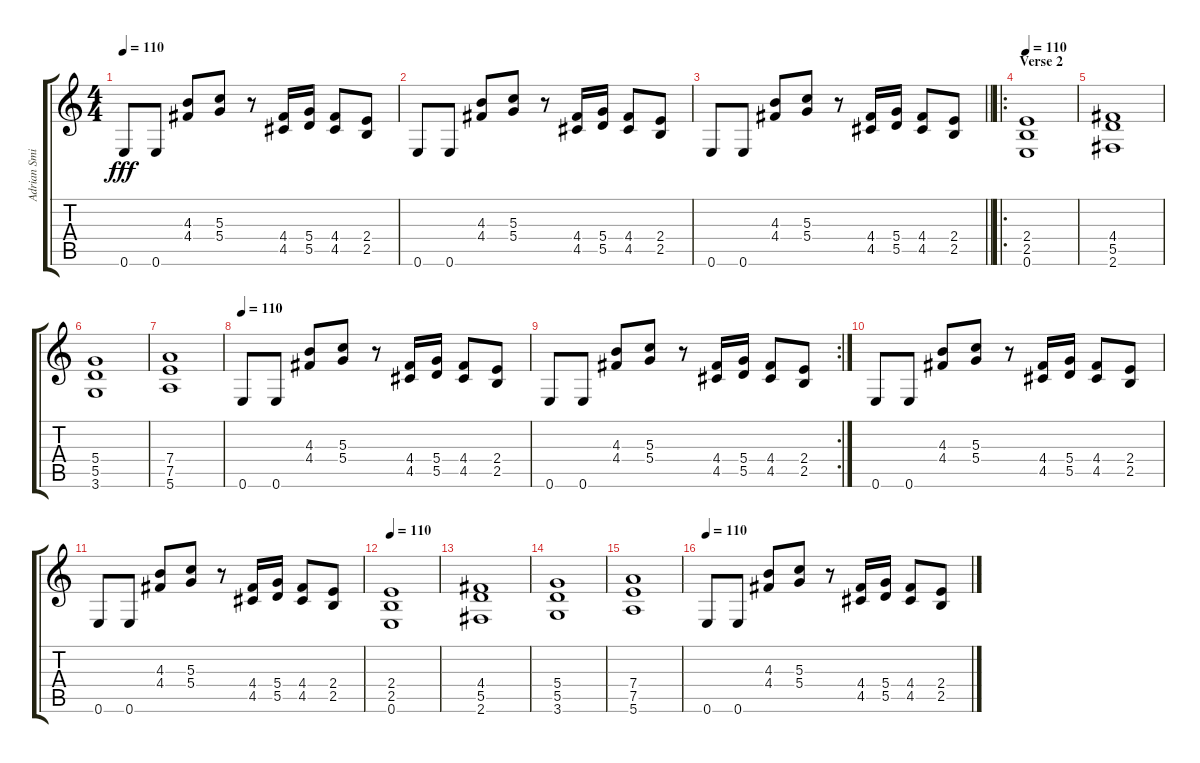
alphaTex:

\track ("Adrian Smith (Dis)" "Adrian Smi") {instrument distortionguitar}
\staff {score tabs}
\tuning (E4 B3 G3 D3 A2 E2) {hide}
\ts (4 4)
\tempo 110
\clef g2
\ks c
0.6.8{dy fff} 0.6.8 (4.3 4.4).8 (5.3 5.4).8 r.8 (4.4 4.5).16 (5.4 5.5).16 (4.4 4.5).8 (2.4 2.5).8 |
0.6.8 0.6.8 (4.3 4.4).8 (5.3 5.4).8 r.8 (4.4 4.5).16 (5.4 5.5).16 (4.4 4.5).8 (2.4 2.5).8 |
\barLineRight lightlight
0.6.8 0.6.8 (4.3 4.4).8 (5.3 5.4).8 r.8 (4.4 4.5).16 (5.4 5.5).16 (4.4 4.5).8 (2.4 2.5).8 |
\ro
\section ("" "Verse 2")
\tempo 110
(2.4 2.5 0.6).1 |
(4.4 5.5 2.6).1 |
(5.4 5.5 3.6).1 |
(7.4 7.5 5.6).1 |
\tempo 110
0.6.8 0.6.8 (4.3 4.4).8 (5.3 5.4).8 r.8 (4.4 4.5).16 (5.4 5.5).16 (4.4 4.5).8 (2.4 2.5).8 |
\rc 2
0.6.8 0.6.8 (4.3 4.4).8 (5.3 5.4).8 r.8 (4.4 4.5).16 (5.4 5.5).16 (4.4 4.5).8 (2.4 2.5).8 |
0.6.8 0.6.8 (4.3 4.4).8 (5.3 5.4).8 r.8 (4.4 4.5).16 (5.4 5.5).16 (4.4 4.5).8 (2.4 2.5).8 |
0.6.8 0.6.8 (4.3 4.4).8 (5.3 5.4).8 r.8 (4.4 4.5).16 (5.4 5.5).16 (4.4 4.5).8 (2.4 2.5).8 |
\tempo 110
(2.4 2.5 0.6).1 |
(4.4 5.5 2.6).1 |
(5.4 5.5 3.6).1 |
(7.4 7.5 5.6).1 |
\tempo 110
0.6.8 0.6.8 (4.3 4.4).8 (5.3 5.4).8 r.8 (4.4 4.5).16 (5.4 5.5).16 (4.4 4.5).8 (2.4 2.5).8
